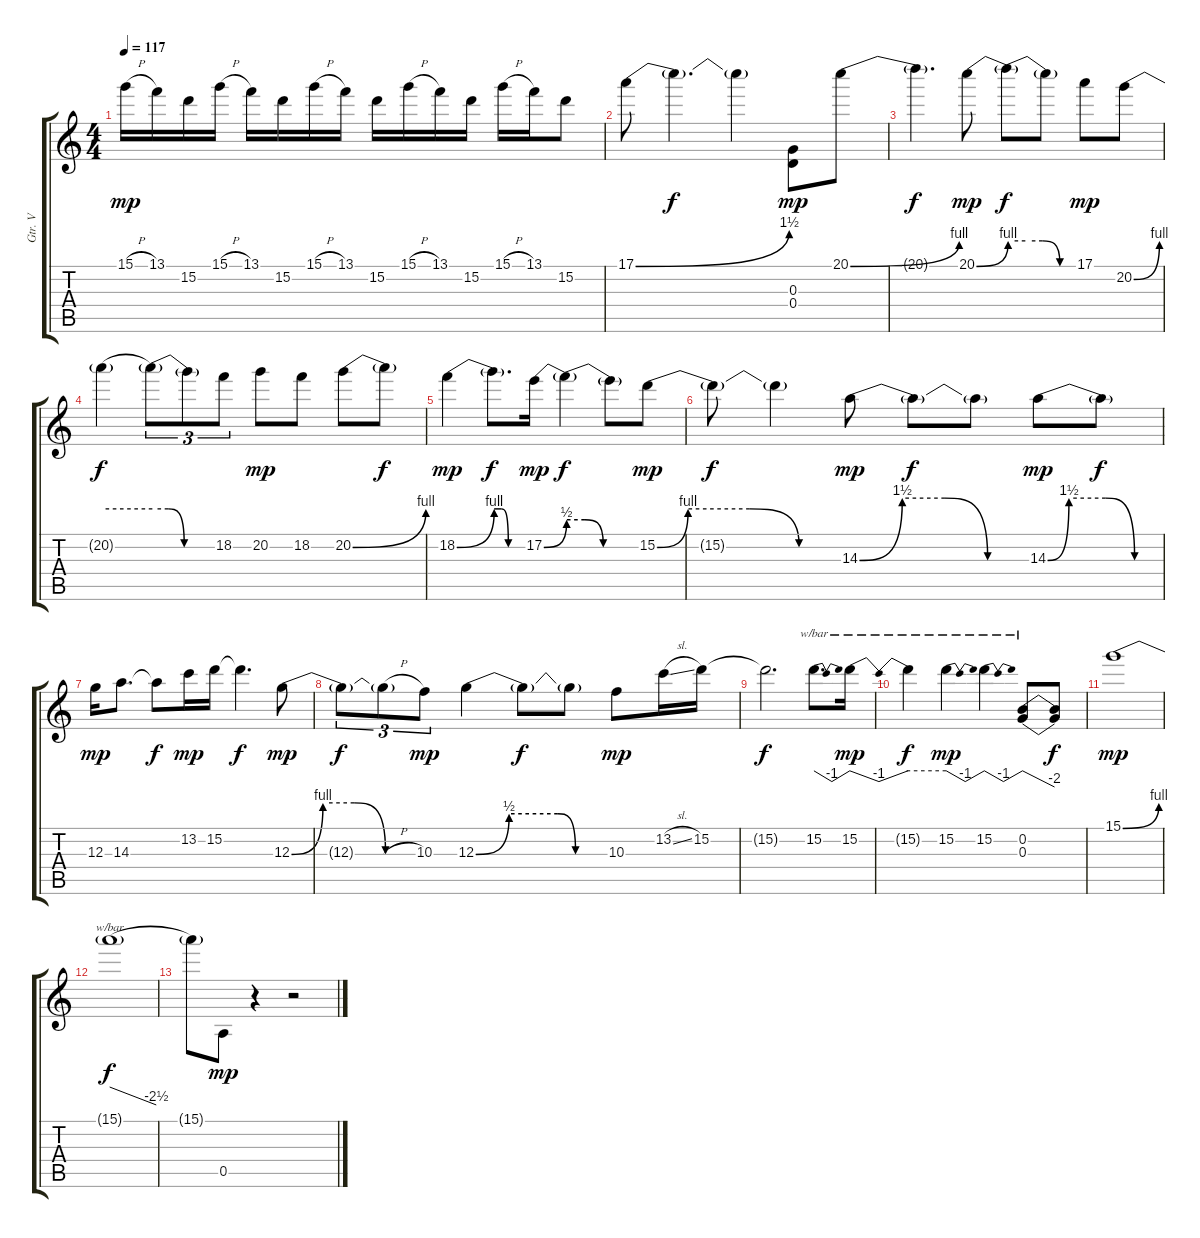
\track ("Gtr. V" "Gtr. V") {instrument distortionguitar}
\staff {score tabs}
\tuning (E4 B3 G3 D3 A2 E2) {hide}
\ts (4 4)
\tempo 117
\clef g2
\ks c
15.1{h}.16{dy mp} 13.1.16 15.2.16 15.1{h}.16 13.1.16 15.2.16 15.1{h}.16 13.1.16 15.2.16 15.1{h}.16 13.1.16 15.2.16 15.1{h}.16 13.1.16 15.2.8 |
17.1{be (bend 0 0 60 6)}.8 17.1{t}.4{d dy f} 17.1{t}.4 (0.3 0.4).8{dy mp} 20.1{be (bend 0 0 60 4)}.8 |
20.1{t}.4{d dy f} 20.1{be (bend 0 0 60 4)}.8{dy mp} 20.1{be (custom 0 4 15 4 30 4 45 0 60 0) t}.8{dy f} 20.1{t}.8 17.1.8{dy mp} 20.2{be (bend 0 0 60 4)}.8 |
20.2{be (hold 0 4 60 4) t}.4{dy f} 20.2{be (custom 0 4 15 4 30 0 60 0) t}.8{tu (3 2)} 20.2{t}.8{tu (3 2)} 18.2.8{tu (3 2)} 20.2.8{dy mp} 18.2.8 20.2{be (bend 0 0 60 4)}.8 20.2{t}.8{dy f} |
18.2{be (bend 0 0 60 4)}.4{dy mp} 18.2{be (custom 0 4 15 4 30 0 60 0) t}.8{d dy f} 17.2{be (bend 0 0 60 2)}.16{dy mp} 17.2{be (custom 0 2 15 2 30 0 60 0) t}.4{dy f} 17.2{t}.8 15.2{be (custom 0 0 10 4 30 4 46 0 60 0)}.8{dy mp} |
15.2{t}.8{dy f} 15.2{t}.4 14.3{be (custom 0 0 15 6 30 6 45 0 60 0)}.8{dy mp} 14.3{t}.8{dy f} 14.3{t}.8 14.3{be (custom 0 0 11 6 30 6 45 0 60 0)}.8{dy mp} 14.3{t}.8{dy f} |
12.3.16{dy mp} 14.3.8{d} 14.3{t}.8{dy f} 13.2.16{dy mp} 15.2.16 15.2{t}.4{d dy f} 12.3{be (custom 0 0 15 4 30 4 45 0 60 0)}.8{dy mp} |
12.3{t}.8{tu (3 2) dy f} 12.3{h t}.8{tu (3 2)} 10.3.8{tu (3 2) dy mp} 12.3{be (custom 0 0 15 2 37 2 45 0 60 0)}.4 12.3{t}.8{dy f} 12.3{t}.8 10.3.8{dy mp} 13.2{sl}.16 15.2.16 |
15.2{t}.2{d dy f} 15.2.8{d tbe (dip default 0 0 30 -4 60 0)} 15.2.16{tbe (dip default 0 0 30 -4 60 0) dy mp} |
15.2{t}.4{tbe (hold default 0 0 60 0) dy f} 15.2.4{tbe (dip default 0 0 30 -4 60 0) dy mp} 15.2.4{tbe (dip default 0 0 30 -4 60 0)} (0.2 0.3).8{tbe (dive default 0 0 60 -8)} (0.2{t} 0.3{t}).8{dy f} |
15.1{be (bend 0 0 60 4)}.1{dy mp} |
15.1{t}.1{tbe (dive default 0 0 60 -10) dy f} |
15.1{t}.8 0.5.8{dy mp} r.4 r.2
